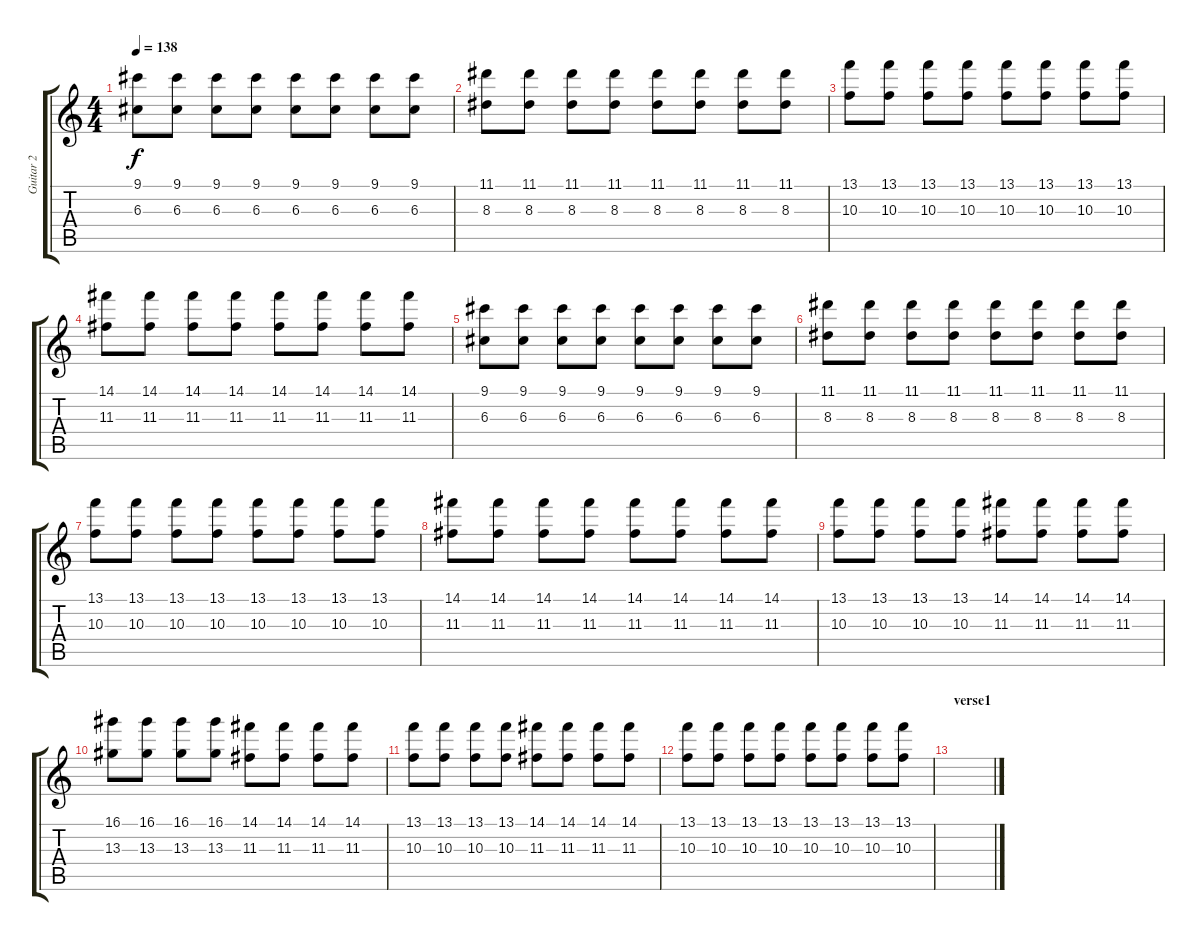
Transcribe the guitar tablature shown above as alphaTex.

\track ("Guitar 2" "Guitar 2") {instrument overdrivenguitar}
\staff {score tabs}
\tuning (E4 B3 G3 D3 A2 E2) {hide}
\ts (4 4)
\section ("" "")
\tempo 138
\clef g2
\ks c
(9.1 6.3).8{dy f instrument overdrivenguitar} (9.1 6.3).8 (9.1 6.3).8 (9.1 6.3).8 (9.1 6.3).8 (9.1 6.3).8 (9.1 6.3).8 (9.1 6.3).8 |
(11.1 8.3).8 (11.1 8.3).8 (11.1 8.3).8 (11.1 8.3).8 (11.1 8.3).8 (11.1 8.3).8 (11.1 8.3).8 (11.1 8.3).8 |
(13.1 10.3).8 (13.1 10.3).8 (13.1 10.3).8 (13.1 10.3).8 (13.1 10.3).8 (13.1 10.3).8 (13.1 10.3).8 (13.1 10.3).8 |
(14.1 11.3).8 (14.1 11.3).8 (14.1 11.3).8 (14.1 11.3).8 (14.1 11.3).8 (14.1 11.3).8 (14.1 11.3).8 (14.1 11.3).8 |
(9.1 6.3).8 (9.1 6.3).8 (9.1 6.3).8 (9.1 6.3).8 (9.1 6.3).8 (9.1 6.3).8 (9.1 6.3).8 (9.1 6.3).8 |
(11.1 8.3).8 (11.1 8.3).8 (11.1 8.3).8 (11.1 8.3).8 (11.1 8.3).8 (11.1 8.3).8 (11.1 8.3).8 (11.1 8.3).8 |
(13.1 10.3).8 (13.1 10.3).8 (13.1 10.3).8 (13.1 10.3).8 (13.1 10.3).8 (13.1 10.3).8 (13.1 10.3).8 (13.1 10.3).8 |
(14.1 11.3).8 (14.1 11.3).8 (14.1 11.3).8 (14.1 11.3).8 (14.1 11.3).8 (14.1 11.3).8 (14.1 11.3).8 (14.1 11.3).8 |
(13.1 10.3).8 (13.1 10.3).8 (13.1 10.3).8 (13.1 10.3).8 (14.1 11.3).8 (14.1 11.3).8 (14.1 11.3).8 (14.1 11.3).8 |
(16.1 13.3).8 (16.1 13.3).8 (16.1 13.3).8 (16.1 13.3).8 (14.1 11.3).8 (14.1 11.3).8 (14.1 11.3).8 (14.1 11.3).8 |
(13.1 10.3).8 (13.1 10.3).8 (13.1 10.3).8 (13.1 10.3).8 (14.1 11.3).8 (14.1 11.3).8 (14.1 11.3).8 (14.1 11.3).8 |
(13.1 10.3).8 (13.1 10.3).8 (13.1 10.3).8 (13.1 10.3).8 (13.1 10.3).8 (13.1 10.3).8 (13.1 10.3).8 (13.1 10.3).8 |
\section ("" "verse1")
